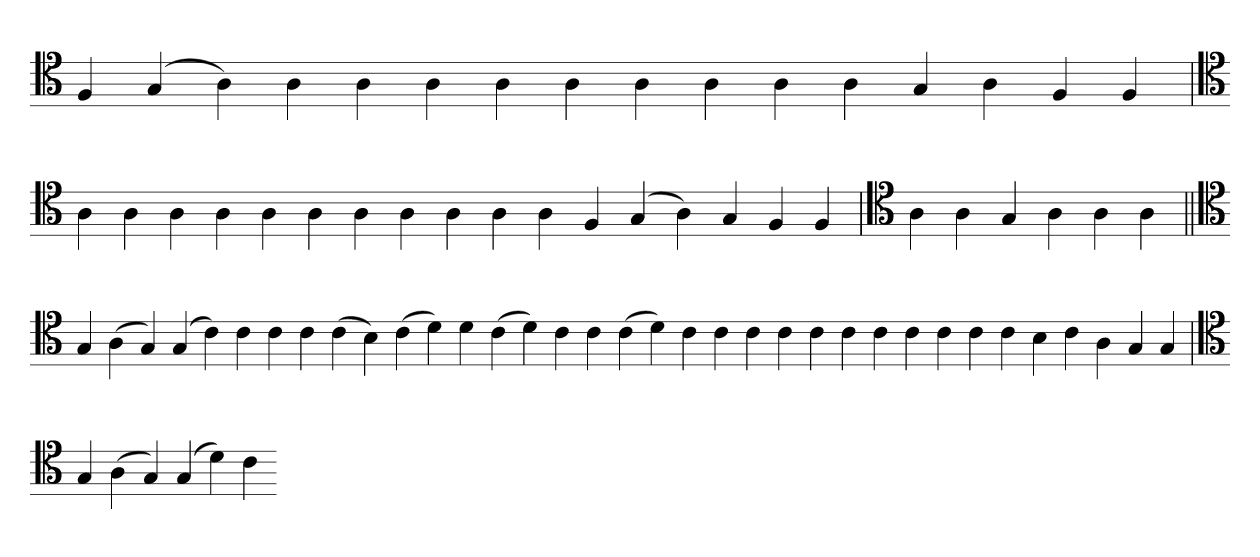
**kern
*part1
*staff1
*clefC4
=
4F
(4G
4A)
4A
4A
4A
4A
4A
4A
4A
4A
4A
4G
4A
4F
4F
=
*clefC4
4A
4A
4A
4A
4A
4A
4A
4A
4A
4A
4A
4F
(4G
4A)
4G
4F
4F
=
*clefC4
4A
4A
4G
4A
4A
4A
=||
*clefC4
4G
(4A
4G)
(4G
4c)
4c
4c
4c
(4c
4B)
(4c
4d)
4d
(4c
4d)
4c
4c
(4c
4d)
4c
4c
4c
4c
4c
4c
4c
4c
4c
4c
4c
4B
4c
4A
4G
4G
=
*clefC4
4G
(4A
4G)
(4G
4d)
4c
=-
*-
